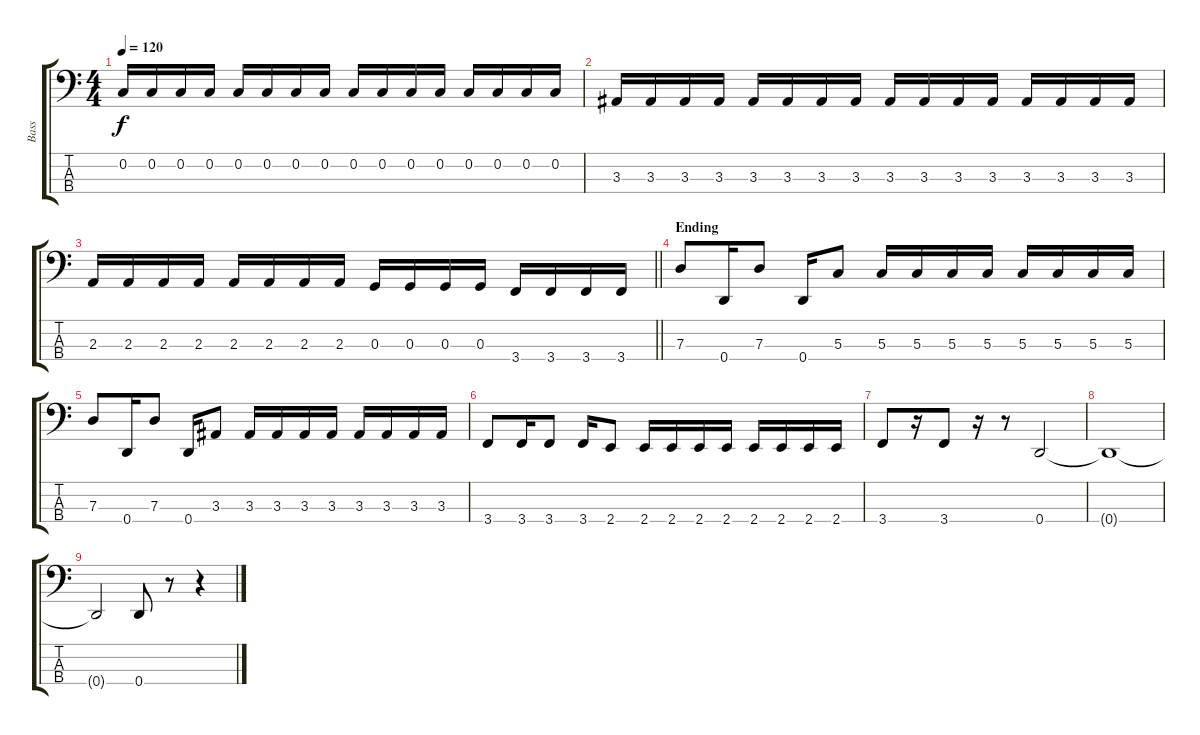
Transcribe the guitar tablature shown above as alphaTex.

\track ("Bass" "Bass") {instrument electricbasspick}
\staff {score tabs}
\tuning (F2 C2 G1 D1) {hide}
\ts (4 4)
\tempo 120
\clef f4
\ks c
0.2.16{dy f} 0.2.16 0.2.16 0.2.16 0.2.16 0.2.16 0.2.16 0.2.16 0.2.16 0.2.16 0.2.16 0.2.16 0.2.16 0.2.16 0.2.16 0.2.16 |
3.3.16 3.3.16 3.3.16 3.3.16 3.3.16 3.3.16 3.3.16 3.3.16 3.3.16 3.3.16 3.3.16 3.3.16 3.3.16 3.3.16 3.3.16 3.3.16 |
\barLineRight lightlight
2.3.16 2.3.16 2.3.16 2.3.16 2.3.16 2.3.16 2.3.16 2.3.16 0.3.16 0.3.16 0.3.16 0.3.16 3.4.16 3.4.16 3.4.16 3.4.16 |
\section ("" "Ending")
7.3.8 0.4.16 7.3.8 0.4.16 5.3.8 5.3.16 5.3.16 5.3.16 5.3.16 5.3.16 5.3.16 5.3.16 5.3.16 |
7.3.8 0.4.16 7.3.8 0.4.16 3.3.8 3.3.16 3.3.16 3.3.16 3.3.16 3.3.16 3.3.16 3.3.16 3.3.16 |
3.4.8 3.4.16 3.4.8 3.4.16 2.4.8 2.4.16 2.4.16 2.4.16 2.4.16 2.4.16 2.4.16 2.4.16 2.4.16 |
3.4.8 r.16 3.4.8 r.16 r.8 0.4.2 |
0.4{t}.1 |
0.4{t}.2 0.4.8 r.8 r.4
